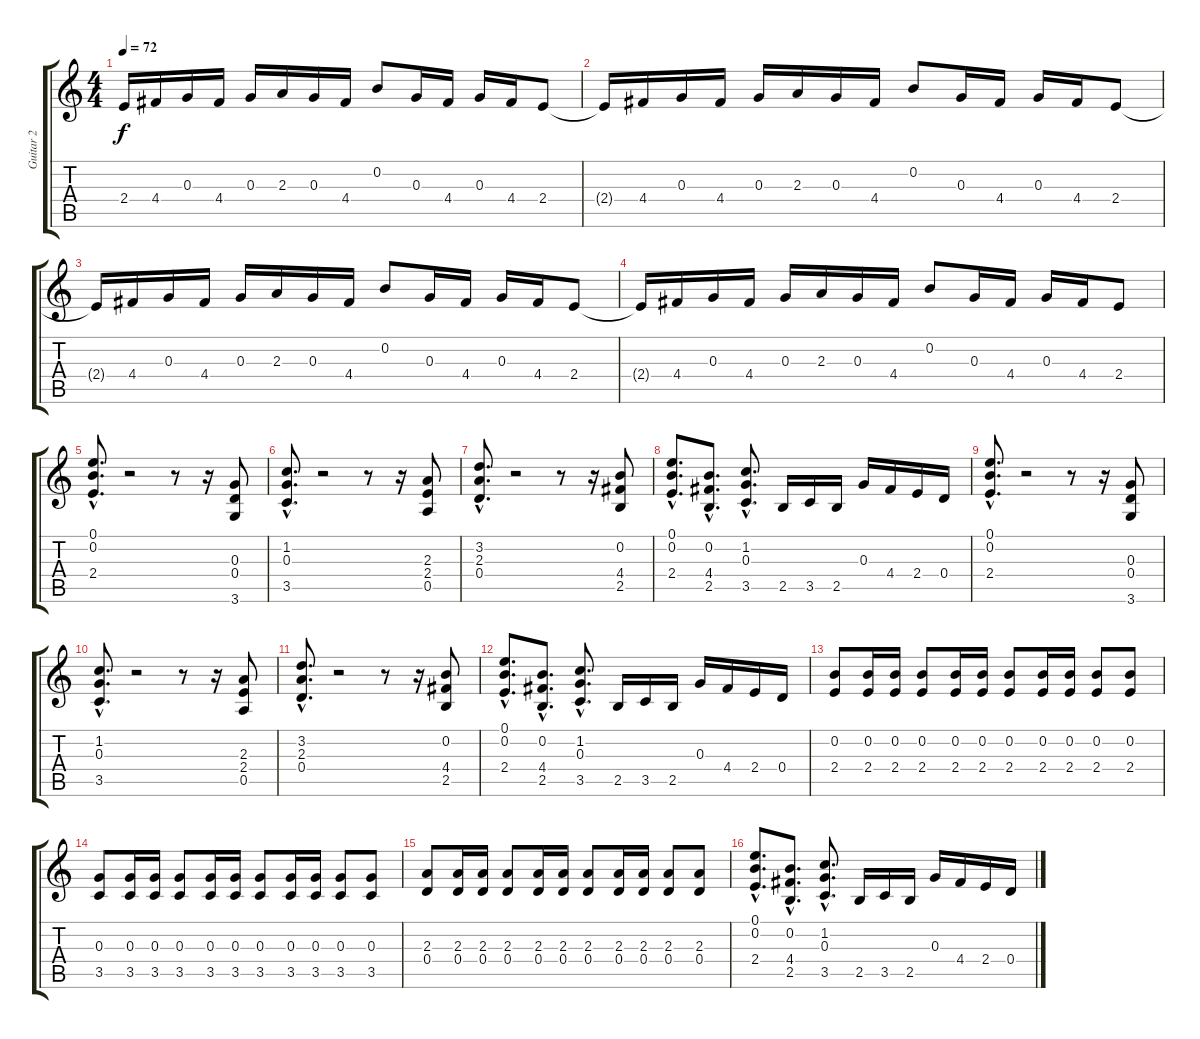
\track ("Guitar 2" "Guitar 2") {instrument electricguitarjazz}
\staff {score tabs}
\tuning (E4 B3 G3 D3 A2 E2) {hide}
\ts (4 4)
\tempo 72
\clef g2
\ks c
2.4{t}.16{dy f} 4.4.16 0.3.16 4.4.16 0.3.16 2.3.16 0.3.16 4.4.16 0.2.8 0.3.16 4.4.16 0.3.16 4.4.16 2.4.8 |
2.4{t}.16 4.4.16 0.3.16 4.4.16 0.3.16 2.3.16 0.3.16 4.4.16 0.2.8 0.3.16 4.4.16 0.3.16 4.4.16 2.4.8 |
2.4{t}.16 4.4.16 0.3.16 4.4.16 0.3.16 2.3.16 0.3.16 4.4.16 0.2.8 0.3.16 4.4.16 0.3.16 4.4.16 2.4.8 |
2.4{t}.16 4.4.16 0.3.16 4.4.16 0.3.16 2.3.16 0.3.16 4.4.16 0.2.8 0.3.16 4.4.16 0.3.16 4.4.16 2.4.8 |
(0.1{hac} 0.2{hac} 2.4{hac}).8{d} r.2 r.8 r.16 (0.3 0.4 3.6).8 |
(1.2{hac} 0.3{hac} 3.5{hac}).8{d} r.2 r.8 r.16 (2.3 2.4 0.5).8 |
(3.2{hac} 2.3{hac} 0.4{hac}).8{d} r.2 r.8 r.16 (0.2 4.4 2.5).8 |
(0.1{hac} 0.2{hac} 2.4{hac}).8{d} (0.2{hac} 4.4{hac} 2.5{hac}).8{d} (1.2{hac} 0.3{hac} 3.5{hac}).8{d} 2.5.16 3.5.16 2.5.16 0.3.16 4.4.16 2.4.16 0.4.16 |
(0.1{hac} 0.2{hac} 2.4{hac}).8{d} r.2 r.8 r.16 (0.3 0.4 3.6).8 |
(1.2{hac} 0.3{hac} 3.5{hac}).8{d} r.2 r.8 r.16 (2.3 2.4 0.5).8 |
(3.2{hac} 2.3{hac} 0.4{hac}).8{d} r.2 r.8 r.16 (0.2 4.4 2.5).8 |
(0.1{hac} 0.2{hac} 2.4{hac}).8{d} (0.2{hac} 4.4{hac} 2.5{hac}).8{d} (1.2{hac} 0.3{hac} 3.5{hac}).8{d} 2.5.16 3.5.16 2.5.16 0.3.16 4.4.16 2.4.16 0.4.16 |
(0.2 2.4).8 (0.2 2.4).16 (0.2 2.4).16 (0.2 2.4).8 (0.2 2.4).16 (0.2 2.4).16 (0.2 2.4).8 (0.2 2.4).16 (0.2 2.4).16 (0.2 2.4).8 (0.2 2.4).8 |
(0.3 3.5).8 (0.3 3.5).16 (0.3 3.5).16 (0.3 3.5).8 (0.3 3.5).16 (0.3 3.5).16 (0.3 3.5).8 (0.3 3.5).16 (0.3 3.5).16 (0.3 3.5).8 (0.3 3.5).8 |
(2.3 0.4).8 (2.3 0.4).16 (2.3 0.4).16 (2.3 0.4).8 (2.3 0.4).16 (2.3 0.4).16 (2.3 0.4).8 (2.3 0.4).16 (2.3 0.4).16 (2.3 0.4).8 (2.3 0.4).8 |
(0.1{hac} 0.2{hac} 2.4{hac}).8{d} (0.2{hac} 4.4{hac} 2.5{hac}).8{d} (1.2{hac} 0.3{hac} 3.5{hac}).8{d} 2.5.16 3.5.16 2.5.16 0.3.16 4.4.16 2.4.16 0.4.16
